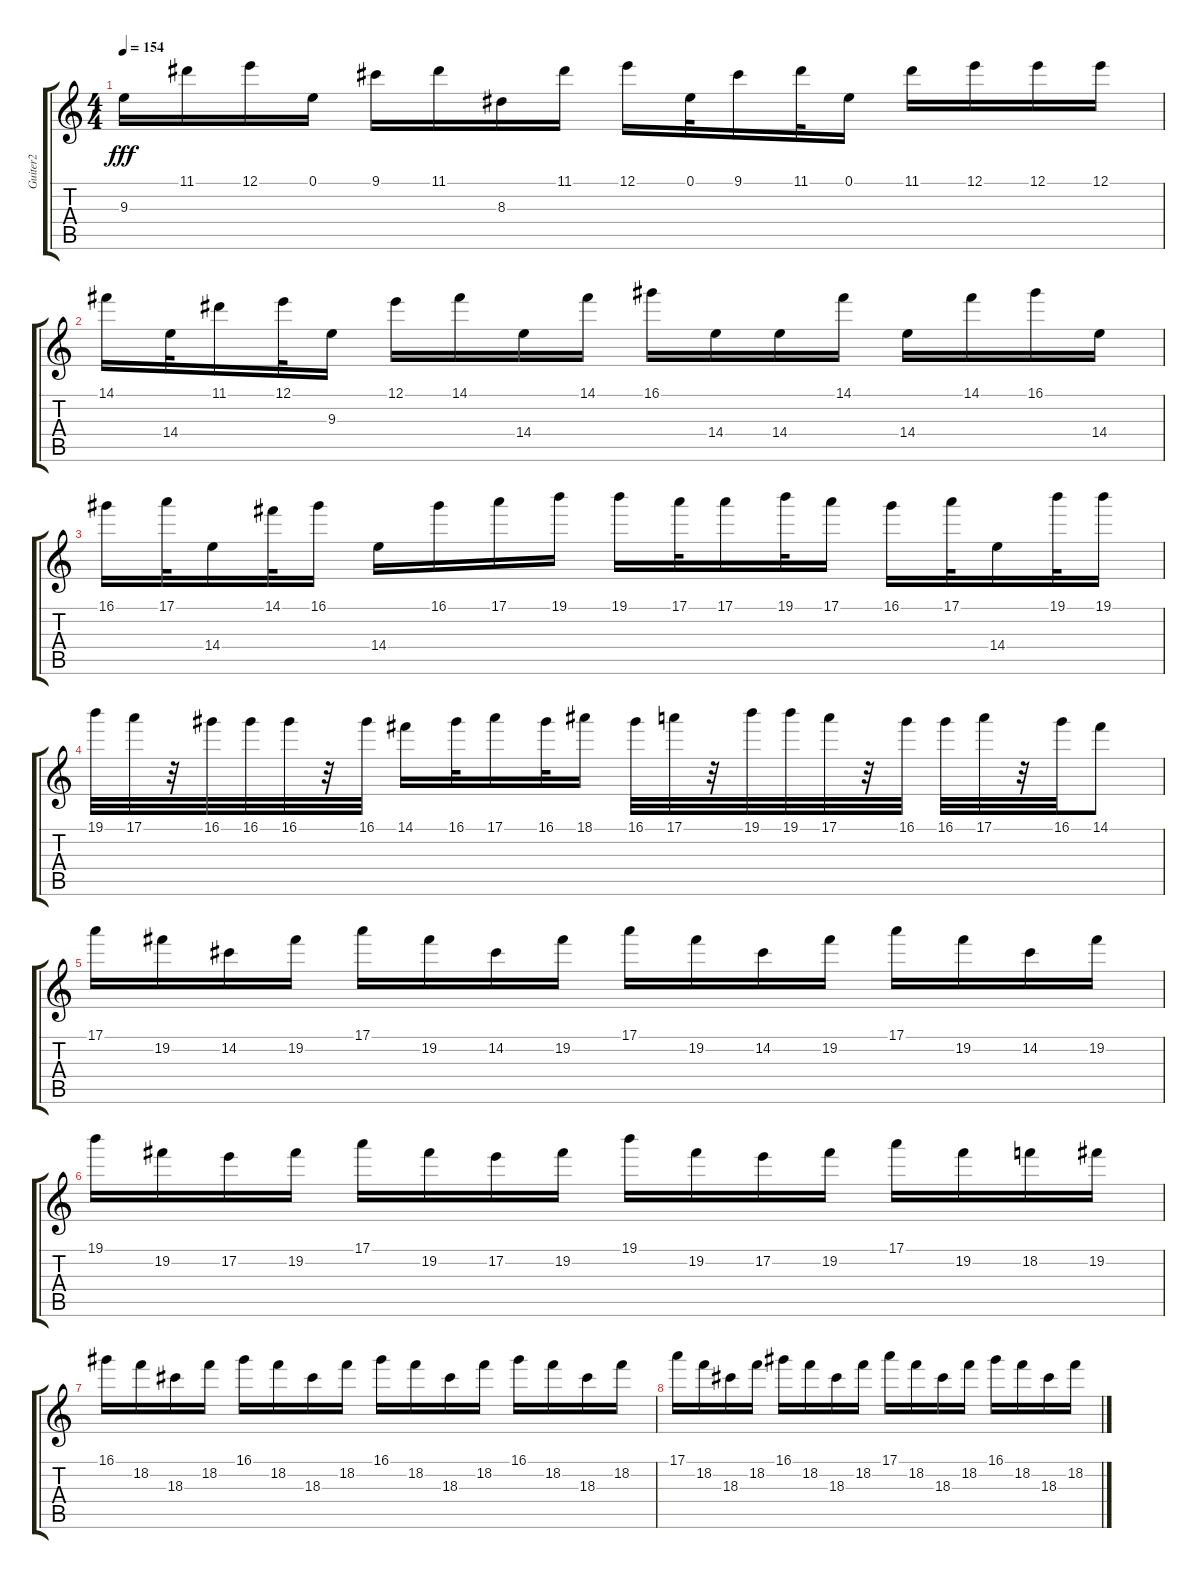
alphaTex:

\track ("Guiter2" "Guiter2") {instrument distortionguitar}
\staff {score tabs}
\tuning (E4 B3 G3 D3 A2 E2) {hide}
\ts (4 4)
\tempo 154
\clef g2
\ks c
9.3.16{dy fff} 11.1.16 12.1.16 0.1.16 9.1.16 11.1.16 8.3.16 11.1.16 12.1.16 0.1.32 9.1.16 11.1.32 0.1.16 11.1.16 12.1.16 12.1.16 12.1.16 |
14.1.16 14.4.32 11.1.16 12.1.32 9.3.16 12.1.16 14.1.16 14.4.16 14.1.16 16.1.16 14.4.16 14.4.16 14.1.16 14.4.16 14.1.16 16.1.16 14.4.16 |
16.1.16 17.1.32 14.4.16 14.1.32 16.1.16 14.4.16 16.1.16 17.1.16 19.1.16 19.1.16 17.1.32 17.1.16 19.1.32 17.1.16 16.1.16 17.1.32 14.4.16 19.1.32 19.1.16 |
19.1.32 17.1.32 r.32 16.1.32 16.1.32 16.1.32 r.32 16.1.32 14.1.16 16.1.32 17.1.16 16.1.32 18.1.16 16.1.32 17.1.32 r.32 19.1.32 19.1.32 17.1.32 r.32 16.1.32 16.1.32 17.1.32 r.32 16.1.32 14.1.8 |
17.1.16 19.2.16 14.2.16 19.2.16 17.1.16 19.2.16 14.2.16 19.2.16 17.1.16 19.2.16 14.2.16 19.2.16 17.1.16 19.2.16 14.2.16 19.2.16 |
19.1.16 19.2.16 17.2.16 19.2.16 17.1.16 19.2.16 17.2.16 19.2.16 19.1.16 19.2.16 17.2.16 19.2.16 17.1.16 19.2.16 18.2.16 19.2.16 |
16.1.16 18.2.16 18.3.16 18.2.16 16.1.16 18.2.16 18.3.16 18.2.16 16.1.16 18.2.16 18.3.16 18.2.16 16.1.16 18.2.16 18.3.16 18.2.16 |
17.1.16 18.2.16 18.3.16 18.2.16 16.1.16 18.2.16 18.3.16 18.2.16 17.1.16 18.2.16 18.3.16 18.2.16 16.1.16 18.2.16 18.3.16 18.2.16
